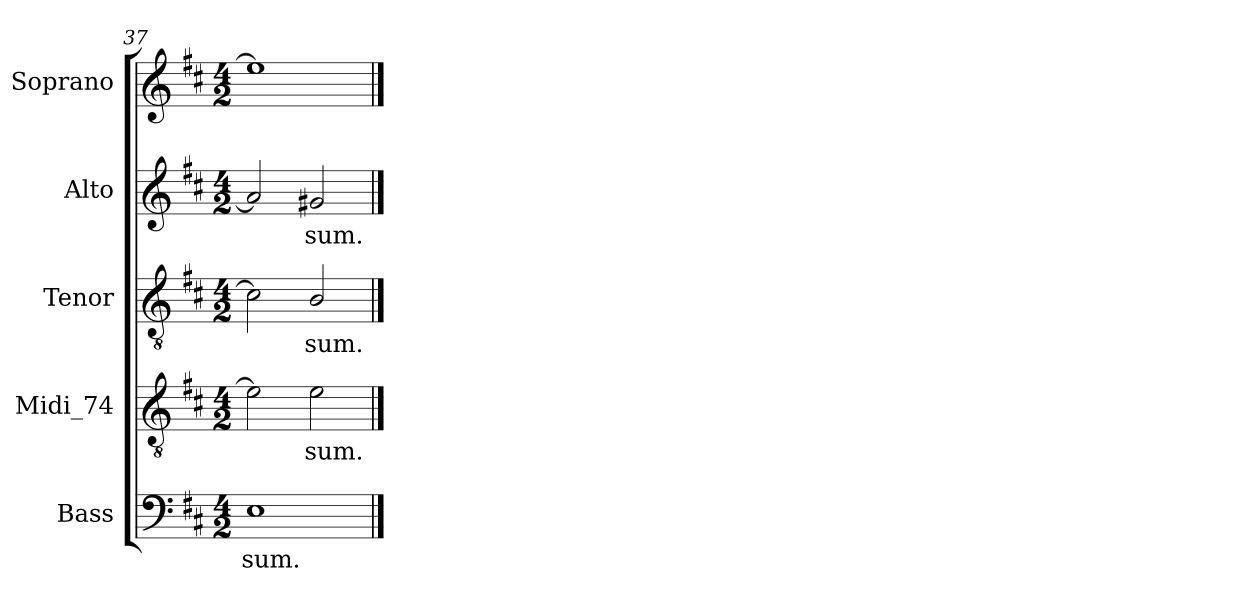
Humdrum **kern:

**kern	**text	**kern	**text	**kern	**text	**kern	**text	**kern
*part5	*part5	*part4	*part4	*part3	*part3	*part2	*part2	*part1
*staff5	*staff5	*staff4	*staff4	*staff3	*staff3	*staff2	*staff2	*staff1
*I"Bass	*	*I"Midi_74	*	*I"Tenor	*	*I"Alto	*	*I"Soprano
*I'B	*	*	*	*	*	*I'A	*	*I'S
*clefF4	*	*clefGv2	*	*clefGv2	*	*clefG2	*	*clefG2
*k[f#c#]	*	*k[f#c#]	*	*k[f#c#]	*	*k[f#c#]	*	*k[f#c#]
*D:	*	*D:	*	*D:	*	*D:	*	*D:
*M4/2	*	*M4/2	*	*M4/2	*	*M4/2	*	*M4/2
=37	=37	=37	=37	=37	=37	=37	=37	=37
!	!LO:LY:b	!	!	!	!	!	!	!
1E	-sum.	2e]	.	2cn]	.	2a]	.	1ee]
!	!	!	!LO:LY:b	!	!LO:LY:b	!	!LO:LY:b	!
.	.	2e	sum.	2B/	sum.	2g#X	sum.	.
==	==	==	==	==	==	==	==	==
*-	*-	*-	*-	*-	*-	*-	*-	*-
